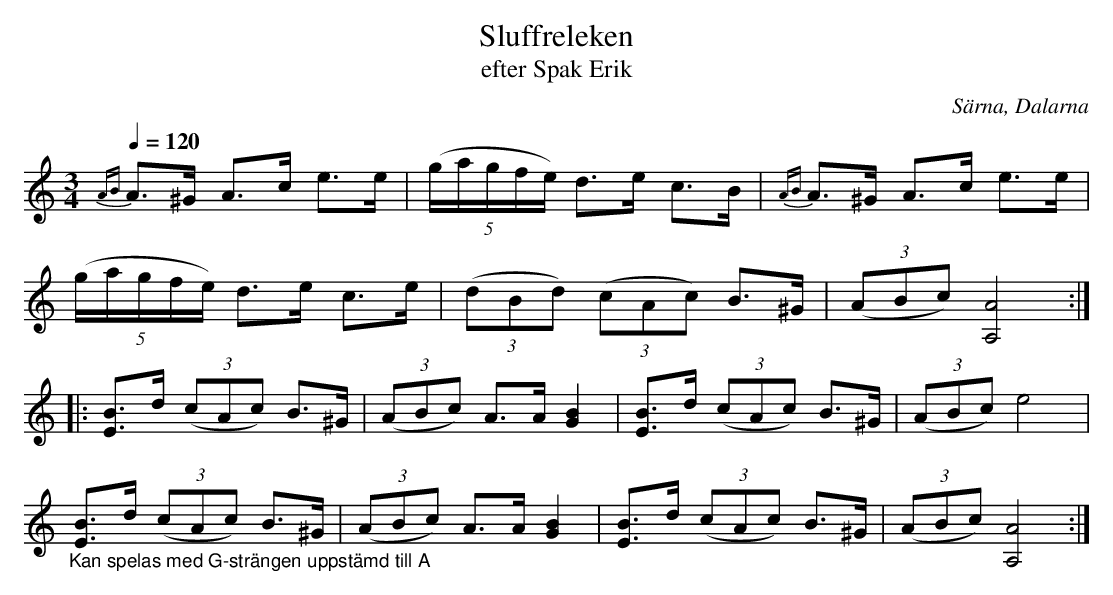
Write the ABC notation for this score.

X:1
T:Sluffreleken
T:efter Spak Erik
O:Särna, Dalarna
M:3/4
L:1/8
Q:1/4=120
K:Am
V:1
{AB}A>^G A>c e>e | (5:4:5 (g/a/g/f/e/) d>e c>B | {AB}A>^G A>c e>e |
(5:4:5 (g/a/g/f/e/) d>e c>e | (3 (dBd) (3 (cAc) B>^G | (3 (ABc) [AA,]4 :|
|: [EB]>d (3 (cAc) B>^G | (3 (ABc) A>A [BG]2 | [EB]>d (3 (cAc) B>^G | (3 (ABc) e4 |
"_Kan spelas med G-strängen uppstämd till A" [EB]>d (3 (cAc) B>^G | (3 (ABc) A>A [BG]2 | [EB]>d (3 (cAc) B>^G | (3 (ABc) [A,A]4 :|
